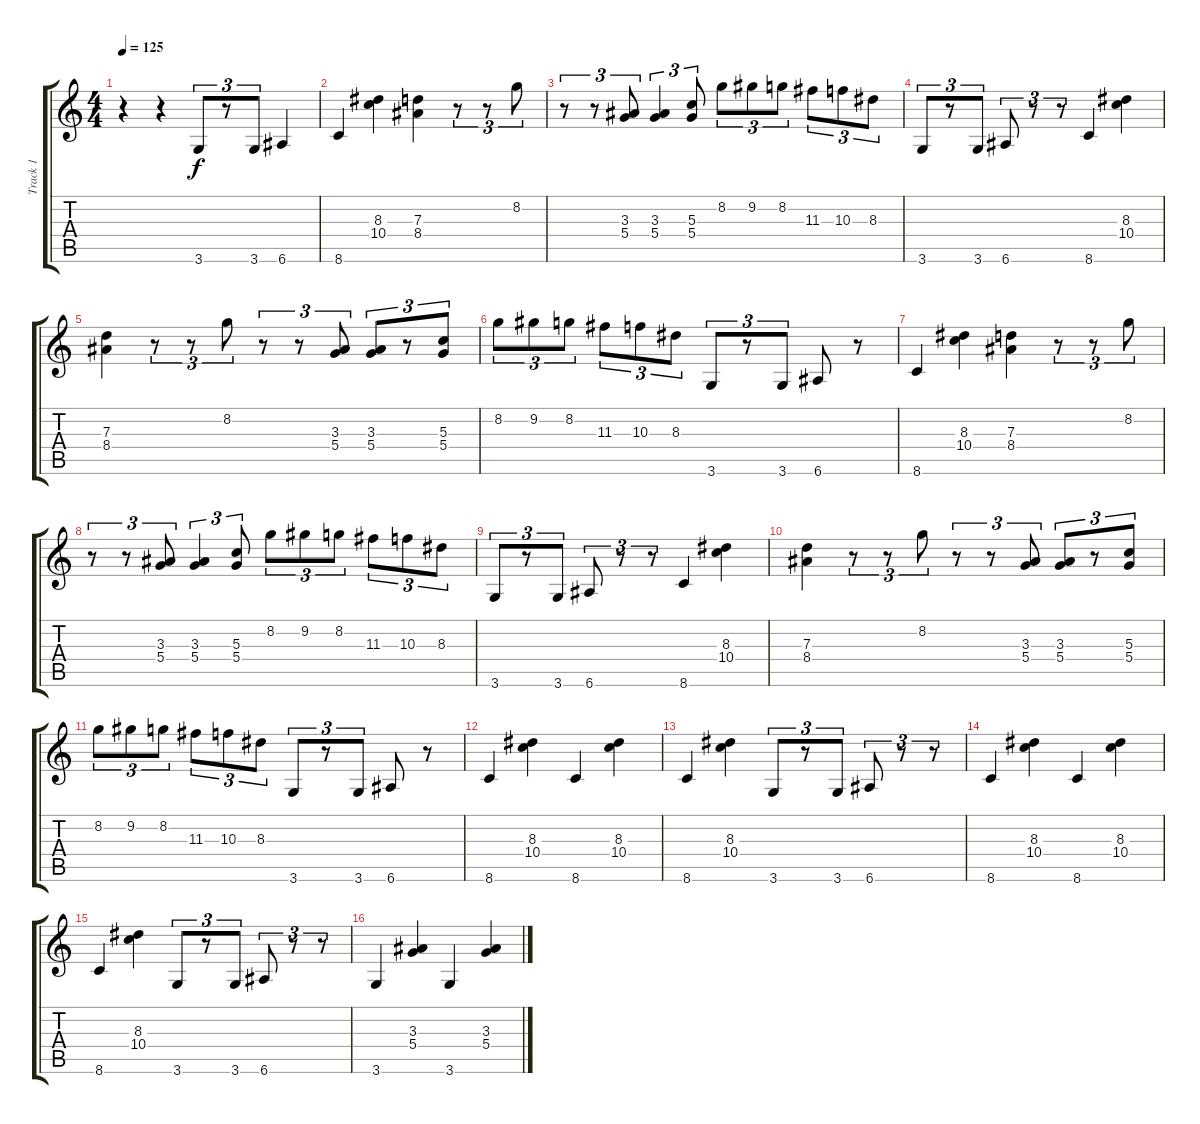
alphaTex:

\track ("Track 1" "Track 1") {instrument acousticguitarsteel}
\staff {score tabs}
\tuning (E4 B3 G3 D3 A2 E2) {hide}
\ts (4 4)
\tempo 125
\clef g2
\ks c
r.4{dy f instrument acousticguitarsteel} r.4 3.6.8{tu (3 2)} r.8{tu (3 2)} 3.6.8{tu (3 2)} 6.6.4 |
8.6.4 (8.3 10.4).4 (7.3 8.4).4 r.8{tu (3 2)} r.8{tu (3 2)} 8.2.8{tu (3 2)} |
r.8{tu (3 2)} r.8{tu (3 2)} (3.3 5.4).8{tu (3 2)} (3.3 5.4).4{tu (3 2)} (5.3 5.4).8{tu (3 2)} 8.2.8{tu (3 2)} 9.2.8{tu (3 2)} 8.2.8{tu (3 2)} 11.3.8{tu (3 2)} 10.3.8{tu (3 2)} 8.3.8{tu (3 2)} |
3.6.8{tu (3 2)} r.8{tu (3 2)} 3.6.8{tu (3 2)} 6.6.8{tu (3 2)} r.8{tu (3 2)} r.8{tu (3 2)} 8.6.4 (8.3 10.4).4 |
(7.3 8.4).4 r.8{tu (3 2)} r.8{tu (3 2)} 8.2.8{tu (3 2)} r.8{tu (3 2)} r.8{tu (3 2)} (3.3 5.4).8{tu (3 2)} (3.3 5.4).8{tu (3 2)} r.8{tu (3 2)} (5.3 5.4).8{tu (3 2)} |
8.2.8{tu (3 2)} 9.2.8{tu (3 2)} 8.2.8{tu (3 2)} 11.3.8{tu (3 2)} 10.3.8{tu (3 2)} 8.3.8{tu (3 2)} 3.6.8{tu (3 2)} r.8{tu (3 2)} 3.6.8{tu (3 2)} 6.6.8 r.8 |
8.6.4 (8.3 10.4).4 (7.3 8.4).4 r.8{tu (3 2)} r.8{tu (3 2)} 8.2.8{tu (3 2)} |
r.8{tu (3 2)} r.8{tu (3 2)} (3.3 5.4).8{tu (3 2)} (3.3 5.4).4{tu (3 2)} (5.3 5.4).8{tu (3 2)} 8.2.8{tu (3 2)} 9.2.8{tu (3 2)} 8.2.8{tu (3 2)} 11.3.8{tu (3 2)} 10.3.8{tu (3 2)} 8.3.8{tu (3 2)} |
3.6.8{tu (3 2)} r.8{tu (3 2)} 3.6.8{tu (3 2)} 6.6.8{tu (3 2)} r.8{tu (3 2)} r.8{tu (3 2)} 8.6.4 (8.3 10.4).4 |
(7.3 8.4).4 r.8{tu (3 2)} r.8{tu (3 2)} 8.2.8{tu (3 2)} r.8{tu (3 2)} r.8{tu (3 2)} (3.3 5.4).8{tu (3 2)} (3.3 5.4).8{tu (3 2)} r.8{tu (3 2)} (5.3 5.4).8{tu (3 2)} |
8.2.8{tu (3 2)} 9.2.8{tu (3 2)} 8.2.8{tu (3 2)} 11.3.8{tu (3 2)} 10.3.8{tu (3 2)} 8.3.8{tu (3 2)} 3.6.8{tu (3 2)} r.8{tu (3 2)} 3.6.8{tu (3 2)} 6.6.8 r.8 |
8.6.4 (8.3 10.4).4 8.6.4 (8.3 10.4).4 |
8.6.4 (8.3 10.4).4 3.6.8{tu (3 2)} r.8{tu (3 2)} 3.6.8{tu (3 2)} 6.6.8{tu (3 2)} r.8{tu (3 2)} r.8{tu (3 2)} |
8.6.4 (8.3 10.4).4 8.6.4 (8.3 10.4).4 |
8.6.4 (8.3 10.4).4 3.6.8{tu (3 2)} r.8{tu (3 2)} 3.6.8{tu (3 2)} 6.6.8{tu (3 2)} r.8{tu (3 2)} r.8{tu (3 2)} |
3.6.4 (3.3 5.4).4 3.6.4 (3.3 5.4).4
